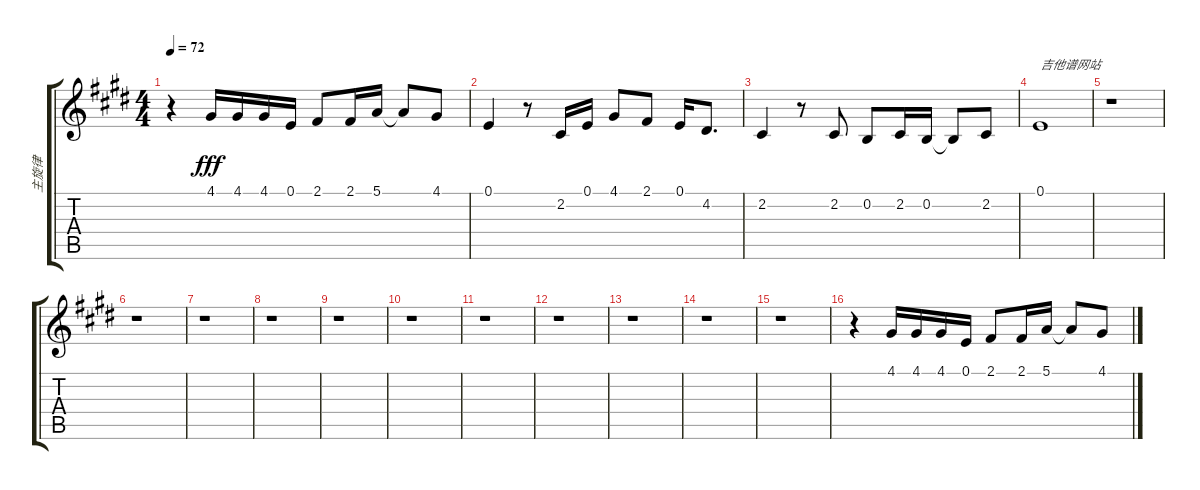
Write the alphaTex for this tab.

\track ("主旋律" "主旋律") {instrument electricgrandpiano}
\staff {score tabs}
\tuning (E4 B3 G3 D3 A2 E2) {hide}
\ts (4 4)
\tempo 72
\clef g2
\ks e
r.4{dy fff} 4.1.16 4.1.16 4.1.16 0.1.16 2.1.8 2.1.16 5.1.16 5.1{t}.8 4.1.8 |
0.1.4 r.8 2.2.16 0.1.16 4.1.8 2.1.8 0.1.16 4.2.8{d} |
2.2.4 r.8 2.2.8 0.2.8 2.2.16 0.2.16 0.2{t}.8 2.2.8 |
0.1.1{txt "吉他谱网站"} |
r.1 |
r.1 |
r.1 |
r.1 |
r.1 |
r.1 |
r.1 |
r.1 |
r.1 |
r.1 |
r.1 |
r.4 4.1.16 4.1.16 4.1.16 0.1.16 2.1.8 2.1.16 5.1.16 5.1{t}.8 4.1.8
